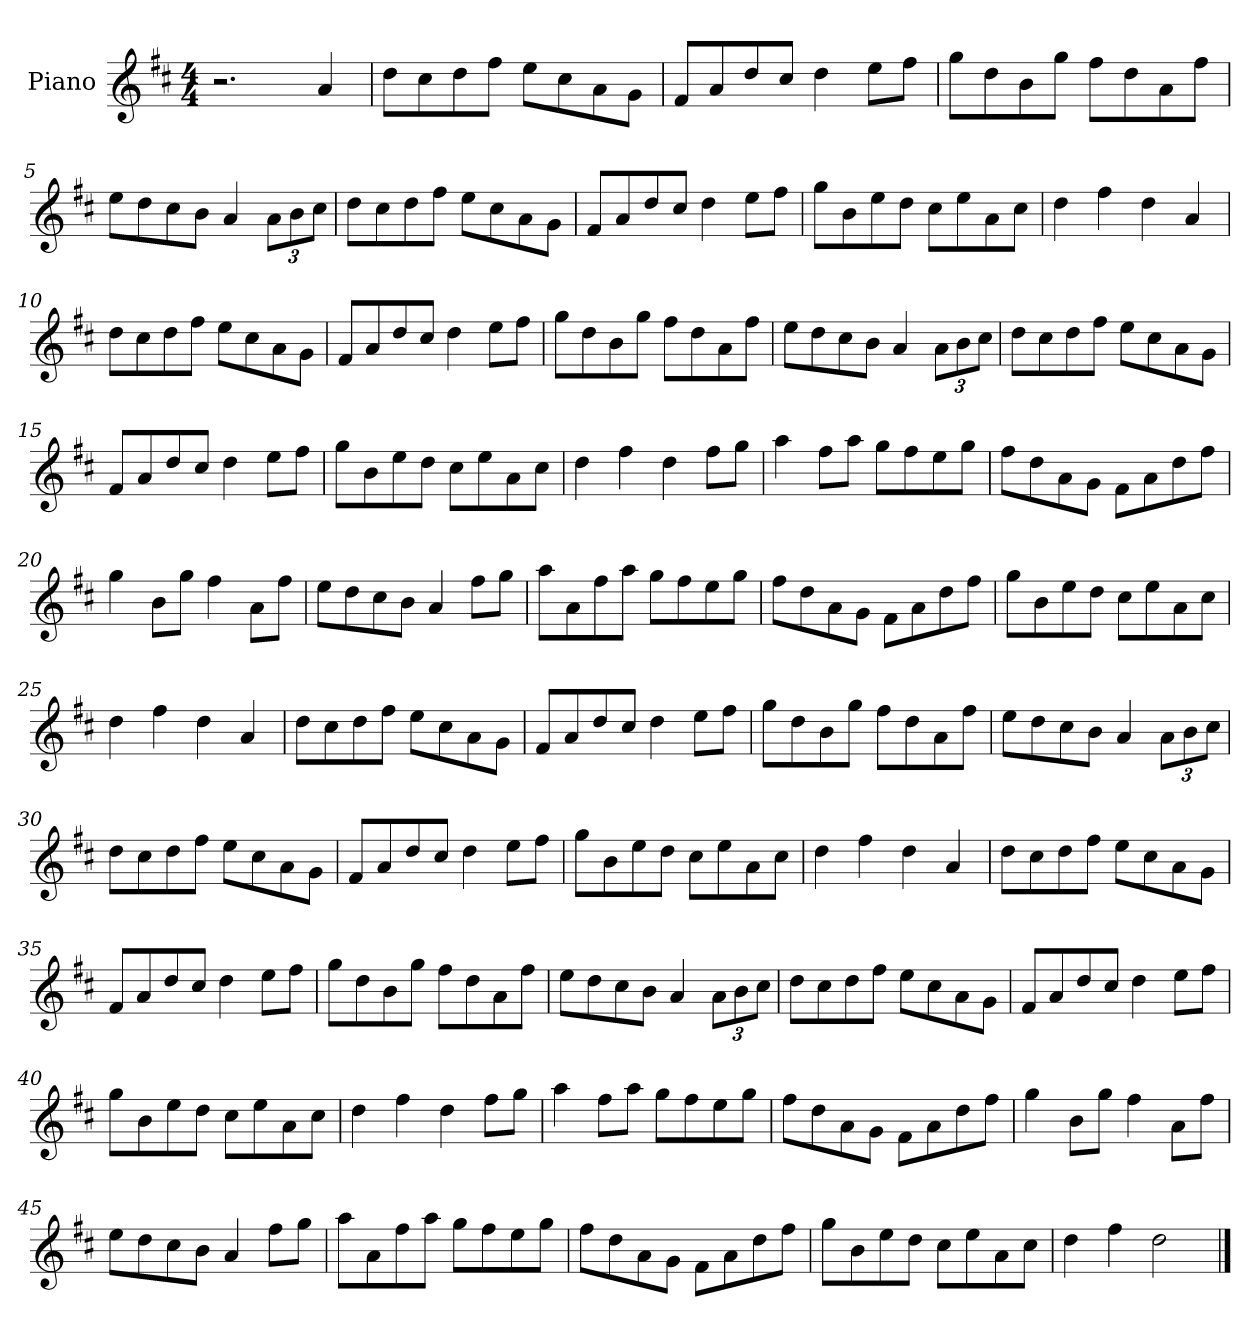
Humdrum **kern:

**kern
*part1
*staff1
*I"Piano
*I'Pno
*clefG2
*k[f#c#]
*M4/4
=1
2.r
4a/
=2
8dd\L
8cc#\
8dd\
8ff#\J
8ee\L
8cc#\
8a\
8g\J
=3
8f#/L
8a/
8dd/
8cc#/J
4dd\
8ee\L
8ff#\J
=4
8gg\L
8dd\
8b\
8gg\J
8ff#\L
8dd\
8a\
8ff#\J
=5
8ee\L
8dd\
8cc#\
8b\J
4a/
12a\L
12b\
12cc#\J
=6
8dd\L
8cc#\
8dd\
8ff#\J
8ee\L
8cc#\
8a\
8g\J
=7
8f#/L
8a/
8dd/
8cc#/J
4dd\
8ee\L
8ff#\J
=8
8gg\L
8b\
8ee\
8dd\J
8cc#\L
8ee\
8a\
8cc#\J
=9
4dd\
4ff#\
4dd\
4a/
=10
8dd\L
8cc#\
8dd\
8ff#\J
8ee\L
8cc#\
8a\
8g\J
=11
8f#/L
8a/
8dd/
8cc#/J
4dd\
8ee\L
8ff#\J
=12
8gg\L
8dd\
8b\
8gg\J
8ff#\L
8dd\
8a\
8ff#\J
=13
8ee\L
8dd\
8cc#\
8b\J
4a/
12a\L
12b\
12cc#\J
=14
8dd\L
8cc#\
8dd\
8ff#\J
8ee\L
8cc#\
8a\
8g\J
=15
8f#/L
8a/
8dd/
8cc#/J
4dd\
8ee\L
8ff#\J
=16
8gg\L
8b\
8ee\
8dd\J
8cc#\L
8ee\
8a\
8cc#\J
=17
4dd\
4ff#\
4dd\
8ff#\L
8gg\J
=18
4aa\
8ff#\L
8aa\J
8gg\L
8ff#\
8ee\
8gg\J
=19
8ff#\L
8dd\
8a\
8g\J
8f#\L
8a\
8dd\
8ff#\J
=20
4gg\
8b\L
8gg\J
4ff#\
8a\L
8ff#\J
=21
8ee\L
8dd\
8cc#\
8b\J
4a/
8ff#\L
8gg\J
=22
8aa\L
8a\
8ff#\
8aa\J
8gg\L
8ff#\
8ee\
8gg\J
=23
8ff#\L
8dd\
8a\
8g\J
8f#\L
8a\
8dd\
8ff#\J
=24
8gg\L
8b\
8ee\
8dd\J
8cc#\L
8ee\
8a\
8cc#\J
=25
4dd\
4ff#\
4dd\
4a/
=26
8dd\L
8cc#\
8dd\
8ff#\J
8ee\L
8cc#\
8a\
8g\J
=27
8f#/L
8a/
8dd/
8cc#/J
4dd\
8ee\L
8ff#\J
=28
8gg\L
8dd\
8b\
8gg\J
8ff#\L
8dd\
8a\
8ff#\J
=29
8ee\L
8dd\
8cc#\
8b\J
4a/
12a\L
12b\
12cc#\J
=30
8dd\L
8cc#\
8dd\
8ff#\J
8ee\L
8cc#\
8a\
8g\J
=31
8f#/L
8a/
8dd/
8cc#/J
4dd\
8ee\L
8ff#\J
=32
8gg\L
8b\
8ee\
8dd\J
8cc#\L
8ee\
8a\
8cc#\J
=33
4dd\
4ff#\
4dd\
4a/
=34
8dd\L
8cc#\
8dd\
8ff#\J
8ee\L
8cc#\
8a\
8g\J
=35
8f#/L
8a/
8dd/
8cc#/J
4dd\
8ee\L
8ff#\J
=36
8gg\L
8dd\
8b\
8gg\J
8ff#\L
8dd\
8a\
8ff#\J
=37
8ee\L
8dd\
8cc#\
8b\J
4a/
12a\L
12b\
12cc#\J
=38
8dd\L
8cc#\
8dd\
8ff#\J
8ee\L
8cc#\
8a\
8g\J
=39
8f#/L
8a/
8dd/
8cc#/J
4dd\
8ee\L
8ff#\J
=40
8gg\L
8b\
8ee\
8dd\J
8cc#\L
8ee\
8a\
8cc#\J
=41
4dd\
4ff#\
4dd\
8ff#\L
8gg\J
=42
4aa\
8ff#\L
8aa\J
8gg\L
8ff#\
8ee\
8gg\J
=43
8ff#\L
8dd\
8a\
8g\J
8f#\L
8a\
8dd\
8ff#\J
=44
4gg\
8b\L
8gg\J
4ff#\
8a\L
8ff#\J
=45
8ee\L
8dd\
8cc#\
8b\J
4a/
8ff#\L
8gg\J
=46
8aa\L
8a\
8ff#\
8aa\J
8gg\L
8ff#\
8ee\
8gg\J
=47
8ff#\L
8dd\
8a\
8g\J
8f#\L
8a\
8dd\
8ff#\J
=48
8gg\L
8b\
8ee\
8dd\J
8cc#\L
8ee\
8a\
8cc#\J
=49
4dd\
4ff#\
2dd\
==
*-
